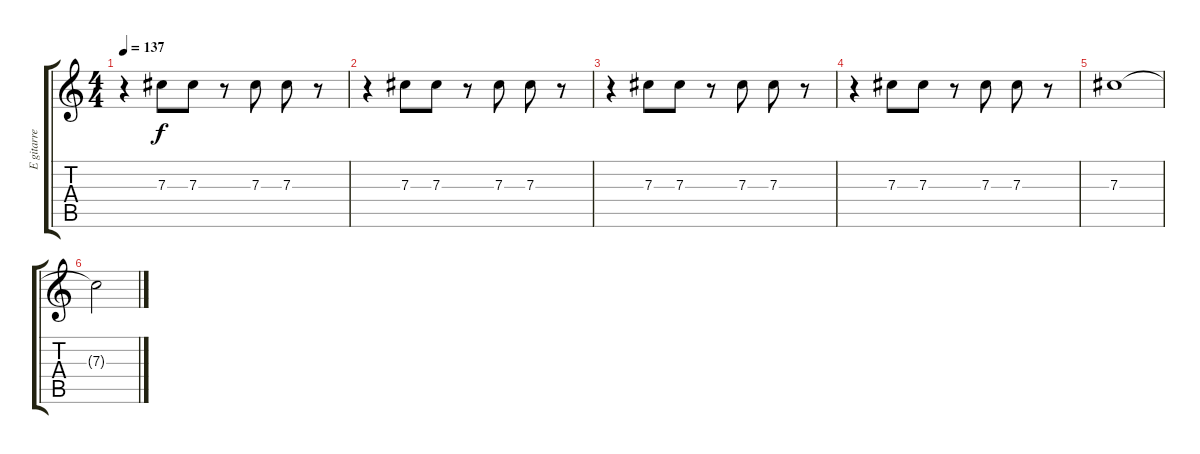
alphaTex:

\track ("E gitarre 2" "E gitarre ") {instrument electricguitarjazz}
\staff {score tabs}
\tuning (Eb4 Bb3 Gb3 Db3 Ab2 Eb2) {hide}
\ts (4 4)
\tempo 137
\clef g2
\ks c
r.4{dy f} 7.3.8 7.3.8 r.8 7.3.8 7.3.8 r.8 |
r.4 7.3.8 7.3.8 r.8 7.3.8 7.3.8 r.8 |
r.4 7.3.8 7.3.8 r.8 7.3.8 7.3.8 r.8 |
r.4 7.3.8 7.3.8 r.8 7.3.8 7.3.8 r.8 |
7.3.1 |
7.3{t}.2
